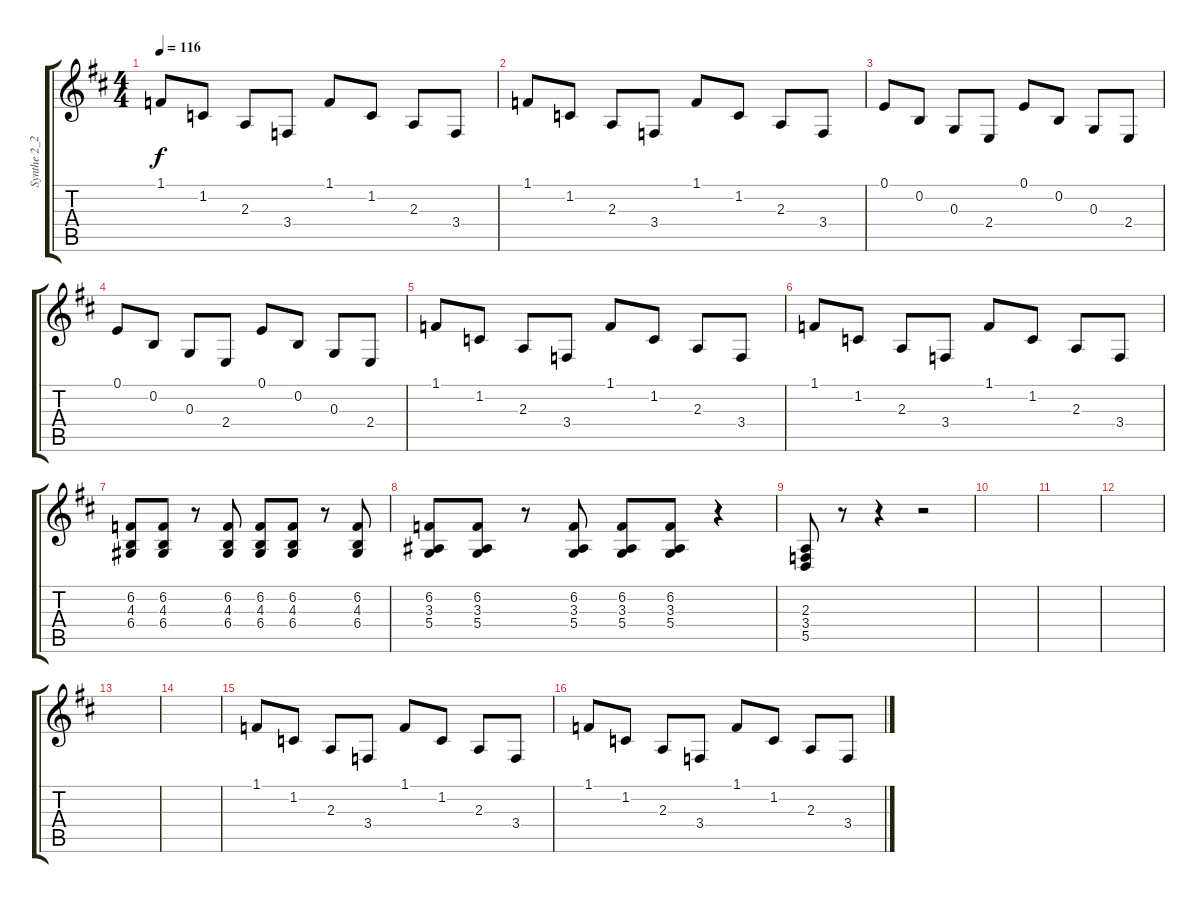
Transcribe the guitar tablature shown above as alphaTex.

\track ("Synthe 2_2" "Synthe 2_2") {instrument pad3polysynth}
\staff {score tabs}
\tuning (E4 B3 G3 D3 A2 E2) {hide}
\ts (4 4)
\tempo 116
\clef g2
\ks d
1.1.8{dy f} 1.2.8 2.3.8 3.4.8 1.1.8 1.2.8 2.3.8 3.4.8 |
1.1.8 1.2.8 2.3.8 3.4.8 1.1.8 1.2.8 2.3.8 3.4.8 |
0.1.8 0.2.8 0.3.8 2.4.8 0.1.8 0.2.8 0.3.8 2.4.8 |
0.1.8 0.2.8 0.3.8 2.4.8 0.1.8 0.2.8 0.3.8 2.4.8 |
1.1.8 1.2.8 2.3.8 3.4.8 1.1.8 1.2.8 2.3.8 3.4.8 |
1.1.8 1.2.8 2.3.8 3.4.8 1.1.8 1.2.8 2.3.8 3.4.8 |
(6.2 4.3 6.4).8 (6.2 4.3 6.4).8 r.8 (6.2 4.3 6.4).8 (6.2 4.3 6.4).8 (6.2 4.3 6.4).8 r.8 (6.2 4.3 6.4).8 |
(6.2 3.3 5.4).8 (6.2 3.3 5.4).8 r.8 (6.2 3.3 5.4).8 (6.2 3.3 5.4).8 (6.2 3.3 5.4).8 r.4 |
(2.3 3.4 5.5).8 r.8 r.4 r.2 |
|
|
|
|
|
1.1.8 1.2.8 2.3.8 3.4.8 1.1.8 1.2.8 2.3.8 3.4.8 |
1.1.8 1.2.8 2.3.8 3.4.8 1.1.8 1.2.8 2.3.8 3.4.8
